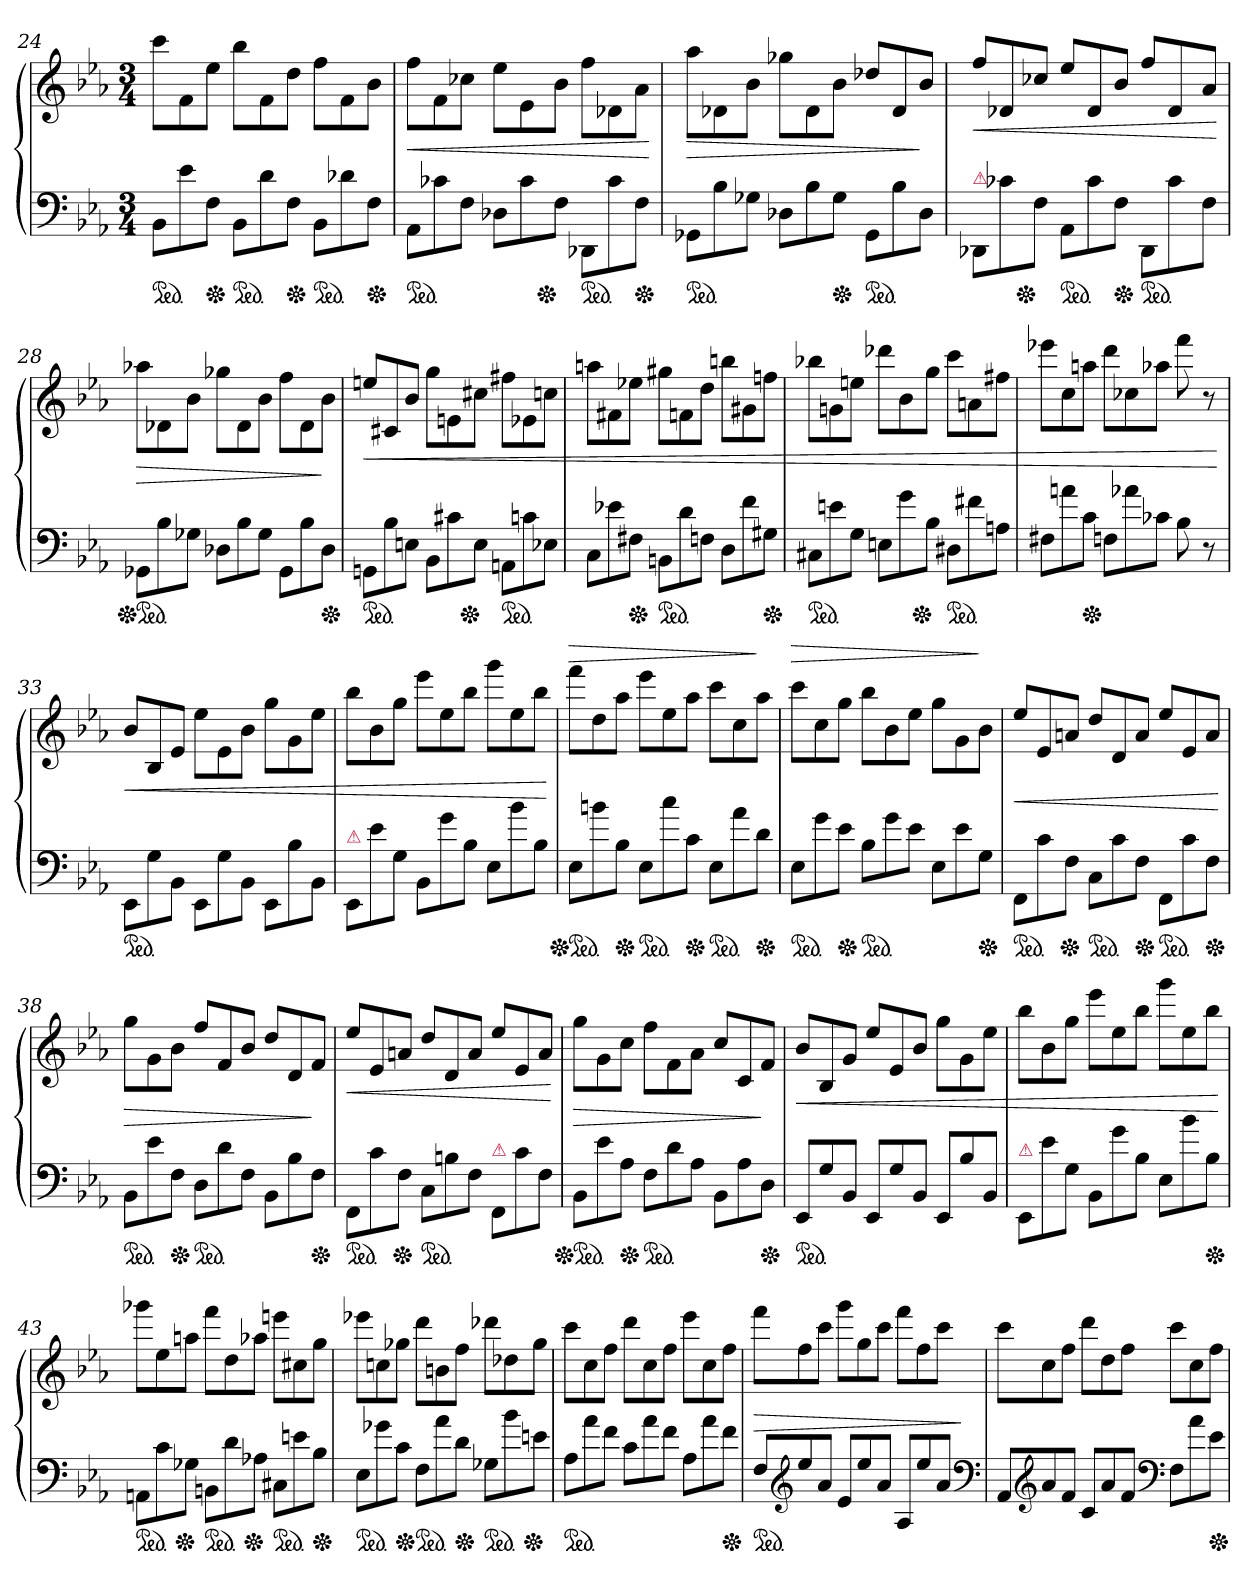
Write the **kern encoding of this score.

**kern	**kern	**dynam
*part1	*part1	*part1
*staff2	*staff1	*staff1/2
*clefF4	*clefG2	*
*k[b-e-a-]	*k[b-e-a-]	*
*E-:	*E-:	*
*M3/4	*M3/4	*
*Xtuplet	*Xtuplet	*
*ped	*	*
=24	=24	=24
12BB-L	12cccL	.
12e-	12f	.
*Xped	*	*
12FJ	12ee-J	.
*ped	*	*
12BB-L	12bb-L	.
12d	12f	.
*Xped	*	*
12FJ	12ddJ	.
*ped	*	*
12BB-L	12ffL	.
12d-X	12f	.
*Xped	*	*
12FJ	12b-J	.
=25	=25	=25
*ped	*	*
*	*^	*
12AA-L	12ffL	4.ryy	<
12c-X	12f	.	.
12FJ	12cc-XJ	.	.
12D-XL	12ee-\L	.	.
12c-	12e-	.	.
*Xped	*	*	*
.	.	4.ryy	.
12FJ	12b-J	.	.
!LO:TX:a:color=crimson:t=⚠	!	!	!
*ped	*	*	*
12DD-X/L	12ff\L	.	.
12c-\	12d-X	.	.
*Xped	*	*	*
12F\J	12a-J	.	.
.	.	.	[
*	*v	*v	*
=26	=26	=26
*ped	*	*
12GG-XL	12aa-L	>
12B-	12d-X	.
12G-XJ	12b-J	.
12D-XL	12gg-XL	.
12B-	12d-	.
*Xped	*	*
12G-J	12b-J	.
*ped	*	*
12GG-L	12dd-XL	.
12B-	12d-	.
12D-J	12b-J	]
=27	=27	=27
!LO:TX:a:color=crimson:t=⚠	!	!
*	*^	*
12DD-X/L	12ff/L	8ryy	<
12c-X\	12d-X	.	.
*Xped	*	*	*
.	.	2ryy	.
12F\J	12cc-XJ	.	.
*ped	*	*	*
12AA-L	12ee-L	.	.
12c-	12d-	.	.
*Xped	*	*	*
12FJ	12b-J	.	.
!LO:TX:a:color=crimson:t=⚠	!	!	!
*ped	*	*	*
12DD-/L	12ffL	.	.
12c-\	12d-	.	.
.	.	8ryy	.
12F\J	12a-J	.	.
.	.	.	[
*	*v	*v	*
=28	=28	=28
*Xped	*	*
*ped	*	*
12GG-XL	12aa-XL	>
12B-	12d-X	.
12G-XJ	12b-J	.
12D-XL	12gg-XL	.
12B-	12d-	.
12G-J	12b-J	.
12GG-L	12ff\L	.
12B-	12d-	.
*Xped	*	*
12D-J	12b-J	]
=29	=29	=29
!	!LO:TX:b:Bi:color=crimson:t=⚠	!
!	!	!LO:HP:b
*ped	*	*
*	*^	*
12GGnL	12eenL	4.ryy	<
12B-	12c#X	.	.
12EnJ	12b-J	.	.
12BB-L	12ggL	.	.
12c#X	12en	.	.
*Xped	*	*	*
.	.	4.ryy	.
12EJ	12cc#XJ	.	.
*ped	*	*	*
12AAnL	12ff#XL	.	.
12cn	12e-X	.	.
12E-XJ	12ccnJ	.	.
*	*v	*v	*
=30	=30	=30
12CL	12aanL	.
12e-X	12f#X	.
*Xped	*	*
12F#XJ	12ee-XJ	.
*ped	*	*
12BBnL	12gg#XL	.
12d	12fn	.
12FnJ	12ddJ	.
12DL	12bbnL	.
12f	12g#X	.
*Xped	*	*
12G#XJ	12ffnJ	.
=31	=31	=31
*ped	*	*
*	*^	*
12C#XL	12bb-XL	4.ryy	.
12en	12gn	.	.
12GJ	12eenJ	.	.
12EnL	12ddd-XL	.	.
12g	12b-	.	.
*Xped	*	*	*
.	.	4.ryy	.
12B-J	12ggJ	.	.
*ped	*	*	*
12D#XL	12cccL	.	.
12f#X	12an	.	.
12AnJ	12ff#XJ	.	.
*	*v	*v	*
=32	=32	=32
12F#XL	12eee-XL	.
12an	12cc	.
*Xped	*	*
12cJ	12aanJ	.
12FnL	12dddL	.
12a-X	12cc-X	.
12c-XJ	12aa-XJ	.
8B-	8fff	.
8r	8r	.
.	.	[
=33	=33	=33
*ped	*	*
12EE-\L	12b-L	<
12G	12B-	.
12BB-J	12e-J	.
12EE-\L	12ee-\L	.
12G	12e-	.
12BB-J	12b-J	.
12EE-\L	12ggL	.
12B-	12g	.
12BB-J	12ee-J	.
=34	=34	=34
!LO:TX:a:color=crimson:t=⚠	!	!
12EE-/L	12bb-L	.
12e-\	12b-	.
12G\J	12ggJ	.
12BB-L	12eee-L	.
12g	12ee-	.
12B-J	12bb-J	.
12E-L	12gggL	.
12b-	12ee-	.
12B-J	12bb-J	.
.	.	[
=35	=35	=35
!	!	!LO:HP:a
*Xped	*	*
*ped	*	*
12E-L	12fffL	>
12bn	12dd	.
*Xped	*	*
12B-J	12aa-J	.
*ped	*	*
12E-L	12eee-L	.
12cc	12ee-	.
*Xped	*	*
12cJ	12aa-J	.
*ped	*	*
12E-L	12cccL	.
12a-	12cc	.
*Xped	*	*
12dJ	12aa-J	]
=36	=36	=36
!	!	!LO:HP:a
*ped	*	*
12E-L	12cccL	>
12g	12cc	.
*Xped	*	*
12e-J	12ggJ	.
*ped	*	*
12B-L	12bb-L	.
12g	12b-	.
12e-J	12ee-J	.
12E-L	12ggL	.
12e-	12g	.
*Xped	*	*
12GJ	12b-J	]
=37	=37	=37
*ped	*	*
12FFL	12ee-L	<
12c	12e-	.
*Xped	*	*
12FJ	12anJ	.
*ped	*	*
12CL	12ddL	.
12c	12d	.
*Xped	*	*
12FJ	12aJ	.
!LO:TX:a:color=crimson:t=⚠	!	!
*ped	*	*
12FF/L	12ee-L	.
12c\	12e-	.
*Xped	*	*
12F\J	12aJ	.
.	.	[
=38	=38	=38
*ped	*	*
12BB-L	12ggL	>
12e-	12g	.
*Xped	*	*
12FJ	12b-J	.
*ped	*	*
12DL	12ff/L	.
12d	12f	.
12FJ	12b-J	.
12BB-L	12ddL	.
12B-	12d	.
*Xped	*	*
12FJ	12fJ	]
=39	=39	=39
!LO:TX:a:color=crimson:t=⚠	!	!
*ped	*	*
12FF/L	12ee-L	<
12c\	12e-	.
*Xped	*	*
12F\J	12anJ	.
*ped	*	*
12CL	12ddL	.
12Bn	12d	.
12FJ	12aJ	.
!LO:TX:a:color=crimson:t=⚠	!	!
12FF/L	12ee-L	.
12c\	12e-	.
12F\J	12aJ	.
.	.	[
=40	=40	=40
*Xped	*	*
*ped	*	*
12BB-L	12ggL	>
12e-	12g	.
*Xped	*	*
12A-J	12ccJ	.
*ped	*	*
12FL	12ffL	.
12d	12f	.
12A-J	12a-J	.
12BB-L	12ccL	.
12A-	12c	.
*Xped	*	*
12DJ	12fJ	]
=41	=41	=41
*ped	*	*
12EE-L	12b-L	<
12G	12B-	.
12BB-J	12gJ	.
12EE-L	12ee-L	.
12G	12e-	.
12BB-J	12b-J	.
12EE-L	12ggL	.
12B-	12g	.
12BB-J	12ee-J	.
=42	=42	=42
!LO:TX:a:color=crimson:t=⚠	!	!
12EE-/L	12bb-L	.
12e-\	12b-	.
12G\J	12ggJ	.
12BB-L	12eee-L	.
12g	12ee-	.
12B-J	12bb-J	.
12E-L	12gggL	.
12b-	12ee-	.
*Xped	*	*
12B-J	12bb-J	.
.	.	[
=43	=43	=43
*ped	*	*
12AAnL	12ggg-XL	.
12c	12ee-	.
*Xped	*	*
12G-XJ	12aanJ	.
*ped	*	*
12BBnL	12fffL	.
12d	12dd	.
*Xped	*	*
12A-XJ	12aa-XJ	.
*ped	*	*
12C#XL	12eeenL	.
12en	12cc#X	.
*Xped	*	*
12B-J	12ggJ	.
=44	=44	=44
*ped	*	*
12E-L	12eee-XL	.
12g-X	12ccn	.
*Xped	*	*
12cJ	12gg-XJ	.
*ped	*	*
12FL	12dddL	.
12a-	12bn	.
*Xped	*	*
12dJ	12ffJ	.
*ped	*	*
12G-XL	12ddd-XL	.
12b-	12dd-X	.
*Xped	*	*
12enJ	12gg-J	.
=45	=45	=45
*ped	*	*
12A-L	12cccL	.
12a-	12cc	.
12fJ	12ffJ	.
12cL	12dddL	.
12a-	12cc	.
12fJ	12ffJ	.
12A-L	12eee-L	.
12a-	12cc	.
*Xped	*	*
12fJ	12ffJ	.
=46	=46	=46
*ped	*	*
12F/L	12fffL	>
*clefG2	*	*
12ee-	12ff	.
12a-J	12cccJ	.
12e-L	12gggL	.
12ee-	12gg	.
12a-J	12cccJ	.
12A-L	12fffL	.
12ee-	12ff	.
12a-J	12cccJ	.
*clefF4	*	*
.	.	]
=47	=47	=47
12AA-L	12cccL	.
*clefG2	*	*
12a-	12cc	.
12fJ	12ffJ	.
12cL	12dddL	.
12a-	12dd	.
12fJ	12ffJ	.
*clefF4	*	*
12FL	12cccL	.
12a-	12cc	.
*Xped	*	*
12e-J	12ffJ	.
=	=	=
*-	*-	*-
